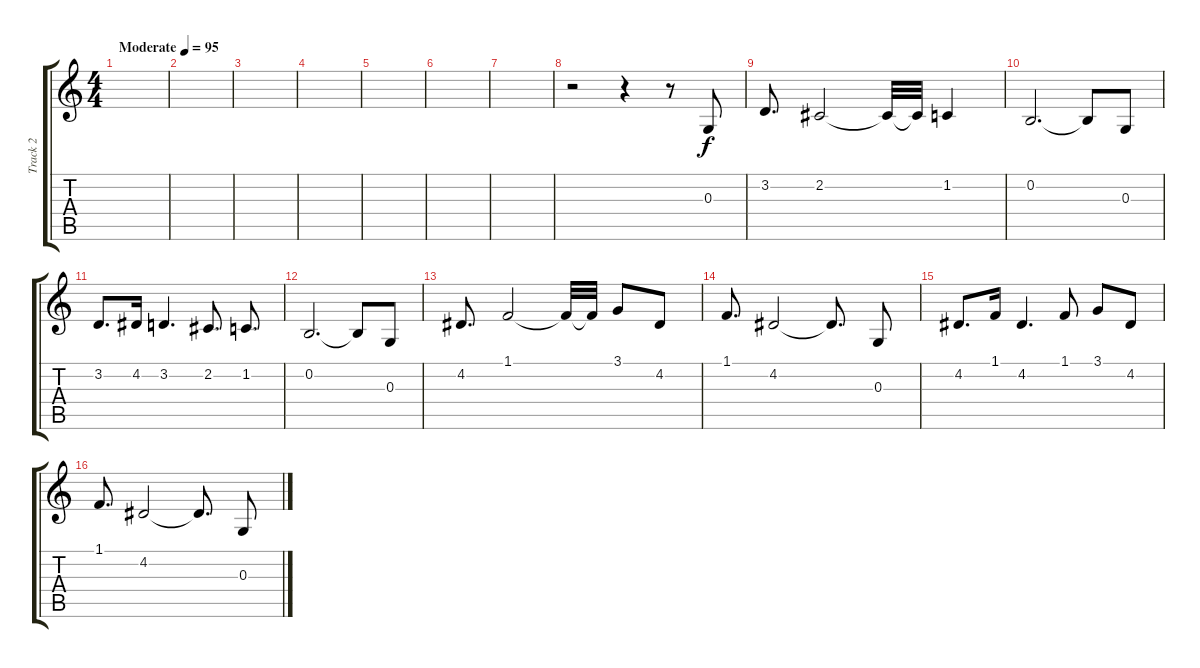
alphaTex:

\track ("Track 2" "Track 2") {instrument lead2sawtooth}
\staff {score tabs}
\tuning (E4 B3 G3 D3 A2 E2) {hide}
\ts (4 4)
\tempo (95 "Moderate")
\clef g2
\ks c
|
|
|
|
|
|
|
r.2 r.4 r.8 0.3.8 |
3.2.8{d} 2.2.2 2.2{t}.32 2.2{t}.32 1.2.4 |
0.2.2{d} 0.2{t}.8 0.3.8 |
3.2.8{d} 4.2.16 3.2.4{d} 2.2.8{d} 1.2.8{d} |
0.2.2{d} 0.2{t}.8 0.3.8 |
4.2.8{d} 1.1.2 1.1{t}.32 1.1{t}.32 3.1.8 4.2.8 |
1.1.8{d} 4.2.2 4.2{t}.8{d} 0.3.8 |
4.2.8{d} 1.1.16 4.2.4{d} 1.1.8 3.1.8 4.2.8 |
1.1.8{d} 4.2.2 4.2{t}.8{d} 0.3.8
